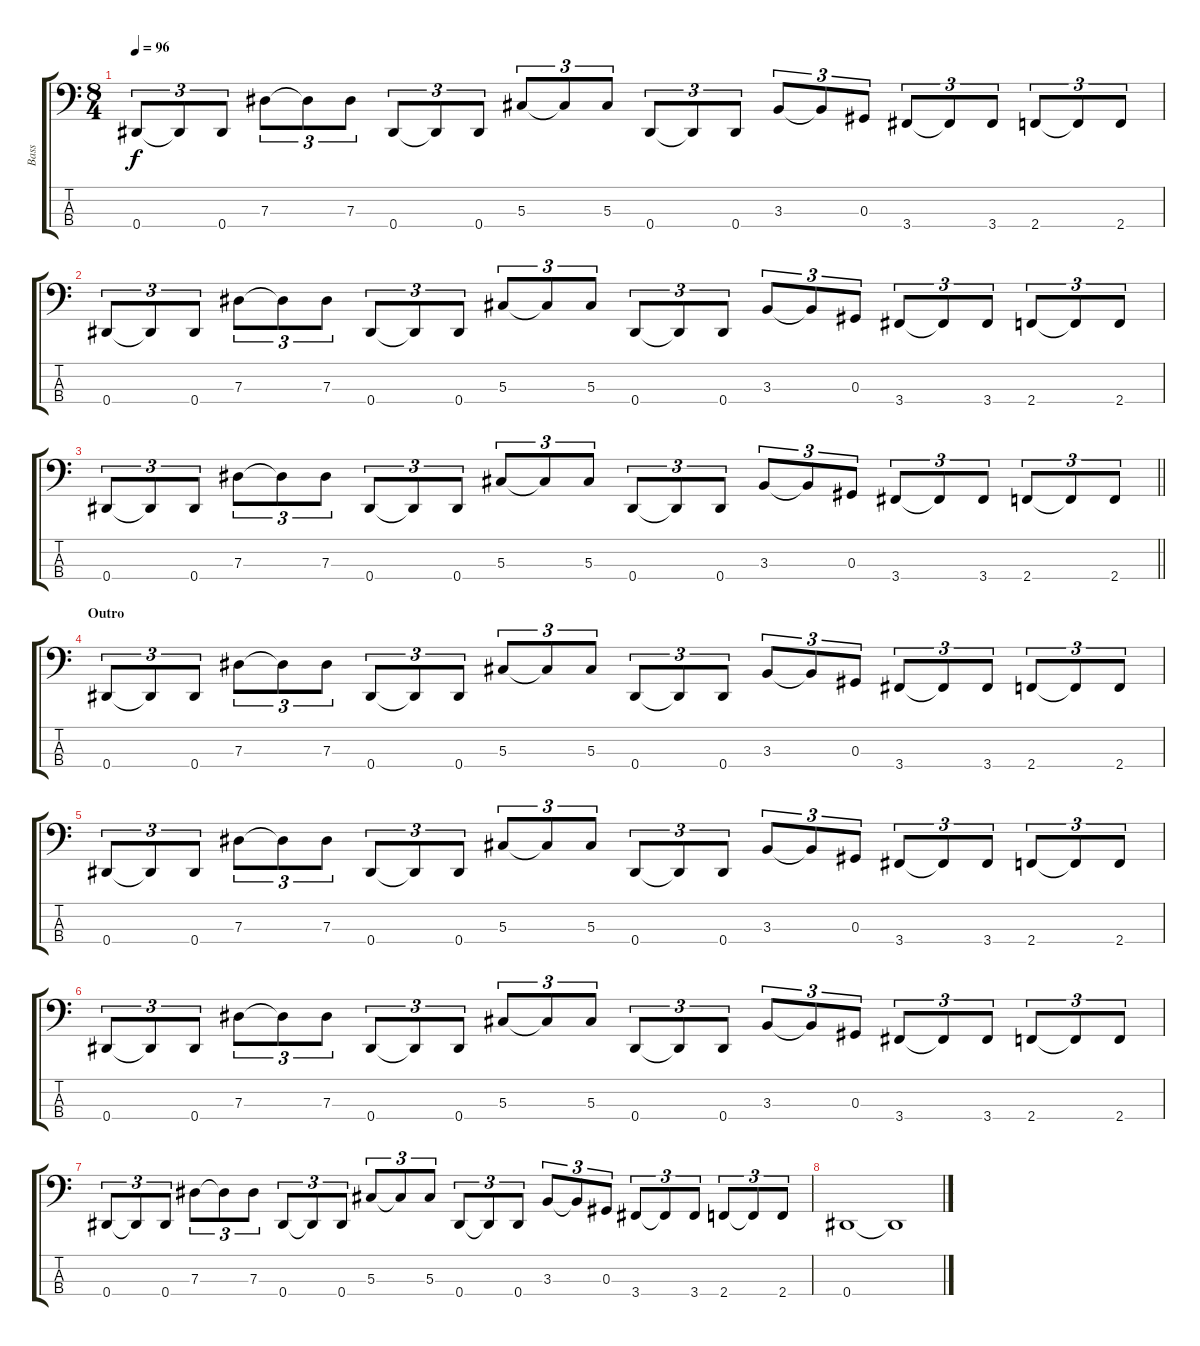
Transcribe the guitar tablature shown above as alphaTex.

\track ("Bass" "Bass") {instrument electricbassfinger}
\staff {score tabs}
\tuning (Gb2 Db2 Ab1 Eb1) {hide}
\ts (8 4)
\tempo 96
\clef f4
\ks c
0.4.8{tu (3 2) dy f} 0.4{t}.8{tu (3 2)} 0.4.8{tu (3 2)} 7.3.8{tu (3 2)} 7.3{t}.8{tu (3 2)} 7.3.8{tu (3 2)} 0.4.8{tu (3 2)} 0.4{t}.8{tu (3 2)} 0.4.8{tu (3 2)} 5.3.8{tu (3 2)} 5.3{t}.8{tu (3 2)} 5.3.8{tu (3 2)} 0.4.8{tu (3 2)} 0.4{t}.8{tu (3 2)} 0.4.8{tu (3 2)} 3.3.8{tu (3 2)} 3.3{t}.8{tu (3 2)} 0.3.8{tu (3 2)} 3.4.8{tu (3 2)} 3.4{t}.8{tu (3 2)} 3.4.8{tu (3 2)} 2.4.8{tu (3 2)} 2.4{t}.8{tu (3 2)} 2.4.8{tu (3 2)} |
0.4.8{tu (3 2)} 0.4{t}.8{tu (3 2)} 0.4.8{tu (3 2)} 7.3.8{tu (3 2)} 7.3{t}.8{tu (3 2)} 7.3.8{tu (3 2)} 0.4.8{tu (3 2)} 0.4{t}.8{tu (3 2)} 0.4.8{tu (3 2)} 5.3.8{tu (3 2)} 5.3{t}.8{tu (3 2)} 5.3.8{tu (3 2)} 0.4.8{tu (3 2)} 0.4{t}.8{tu (3 2)} 0.4.8{tu (3 2)} 3.3.8{tu (3 2)} 3.3{t}.8{tu (3 2)} 0.3.8{tu (3 2)} 3.4.8{tu (3 2)} 3.4{t}.8{tu (3 2)} 3.4.8{tu (3 2)} 2.4.8{tu (3 2)} 2.4{t}.8{tu (3 2)} 2.4.8{tu (3 2)} |
\barLineRight lightlight
0.4.8{tu (3 2)} 0.4{t}.8{tu (3 2)} 0.4.8{tu (3 2)} 7.3.8{tu (3 2)} 7.3{t}.8{tu (3 2)} 7.3.8{tu (3 2)} 0.4.8{tu (3 2)} 0.4{t}.8{tu (3 2)} 0.4.8{tu (3 2)} 5.3.8{tu (3 2)} 5.3{t}.8{tu (3 2)} 5.3.8{tu (3 2)} 0.4.8{tu (3 2)} 0.4{t}.8{tu (3 2)} 0.4.8{tu (3 2)} 3.3.8{tu (3 2)} 3.3{t}.8{tu (3 2)} 0.3.8{tu (3 2)} 3.4.8{tu (3 2)} 3.4{t}.8{tu (3 2)} 3.4.8{tu (3 2)} 2.4.8{tu (3 2)} 2.4{t}.8{tu (3 2)} 2.4.8{tu (3 2)} |
\section ("" "Outro")
0.4.8{tu (3 2)} 0.4{t}.8{tu (3 2)} 0.4.8{tu (3 2)} 7.3.8{tu (3 2)} 7.3{t}.8{tu (3 2)} 7.3.8{tu (3 2)} 0.4.8{tu (3 2)} 0.4{t}.8{tu (3 2)} 0.4.8{tu (3 2)} 5.3.8{tu (3 2)} 5.3{t}.8{tu (3 2)} 5.3.8{tu (3 2)} 0.4.8{tu (3 2)} 0.4{t}.8{tu (3 2)} 0.4.8{tu (3 2)} 3.3.8{tu (3 2)} 3.3{t}.8{tu (3 2)} 0.3.8{tu (3 2)} 3.4.8{tu (3 2)} 3.4{t}.8{tu (3 2)} 3.4.8{tu (3 2)} 2.4.8{tu (3 2)} 2.4{t}.8{tu (3 2)} 2.4.8{tu (3 2)} |
0.4.8{tu (3 2)} 0.4{t}.8{tu (3 2)} 0.4.8{tu (3 2)} 7.3.8{tu (3 2)} 7.3{t}.8{tu (3 2)} 7.3.8{tu (3 2)} 0.4.8{tu (3 2)} 0.4{t}.8{tu (3 2)} 0.4.8{tu (3 2)} 5.3.8{tu (3 2)} 5.3{t}.8{tu (3 2)} 5.3.8{tu (3 2)} 0.4.8{tu (3 2)} 0.4{t}.8{tu (3 2)} 0.4.8{tu (3 2)} 3.3.8{tu (3 2)} 3.3{t}.8{tu (3 2)} 0.3.8{tu (3 2)} 3.4.8{tu (3 2)} 3.4{t}.8{tu (3 2)} 3.4.8{tu (3 2)} 2.4.8{tu (3 2)} 2.4{t}.8{tu (3 2)} 2.4.8{tu (3 2)} |
0.4.8{tu (3 2)} 0.4{t}.8{tu (3 2)} 0.4.8{tu (3 2)} 7.3.8{tu (3 2)} 7.3{t}.8{tu (3 2)} 7.3.8{tu (3 2)} 0.4.8{tu (3 2)} 0.4{t}.8{tu (3 2)} 0.4.8{tu (3 2)} 5.3.8{tu (3 2)} 5.3{t}.8{tu (3 2)} 5.3.8{tu (3 2)} 0.4.8{tu (3 2)} 0.4{t}.8{tu (3 2)} 0.4.8{tu (3 2)} 3.3.8{tu (3 2)} 3.3{t}.8{tu (3 2)} 0.3.8{tu (3 2)} 3.4.8{tu (3 2)} 3.4{t}.8{tu (3 2)} 3.4.8{tu (3 2)} 2.4.8{tu (3 2)} 2.4{t}.8{tu (3 2)} 2.4.8{tu (3 2)} |
0.4.8{tu (3 2)} 0.4{t}.8{tu (3 2)} 0.4.8{tu (3 2)} 7.3.8{tu (3 2)} 7.3{t}.8{tu (3 2)} 7.3.8{tu (3 2)} 0.4.8{tu (3 2)} 0.4{t}.8{tu (3 2)} 0.4.8{tu (3 2)} 5.3.8{tu (3 2)} 5.3{t}.8{tu (3 2)} 5.3.8{tu (3 2)} 0.4.8{tu (3 2)} 0.4{t}.8{tu (3 2)} 0.4.8{tu (3 2)} 3.3.8{tu (3 2)} 3.3{t}.8{tu (3 2)} 0.3.8{tu (3 2)} 3.4.8{tu (3 2)} 3.4{t}.8{tu (3 2)} 3.4.8{tu (3 2)} 2.4.8{tu (3 2)} 2.4{t}.8{tu (3 2)} 2.4.8{tu (3 2)} |
0.4.1 0.4{t}.1
